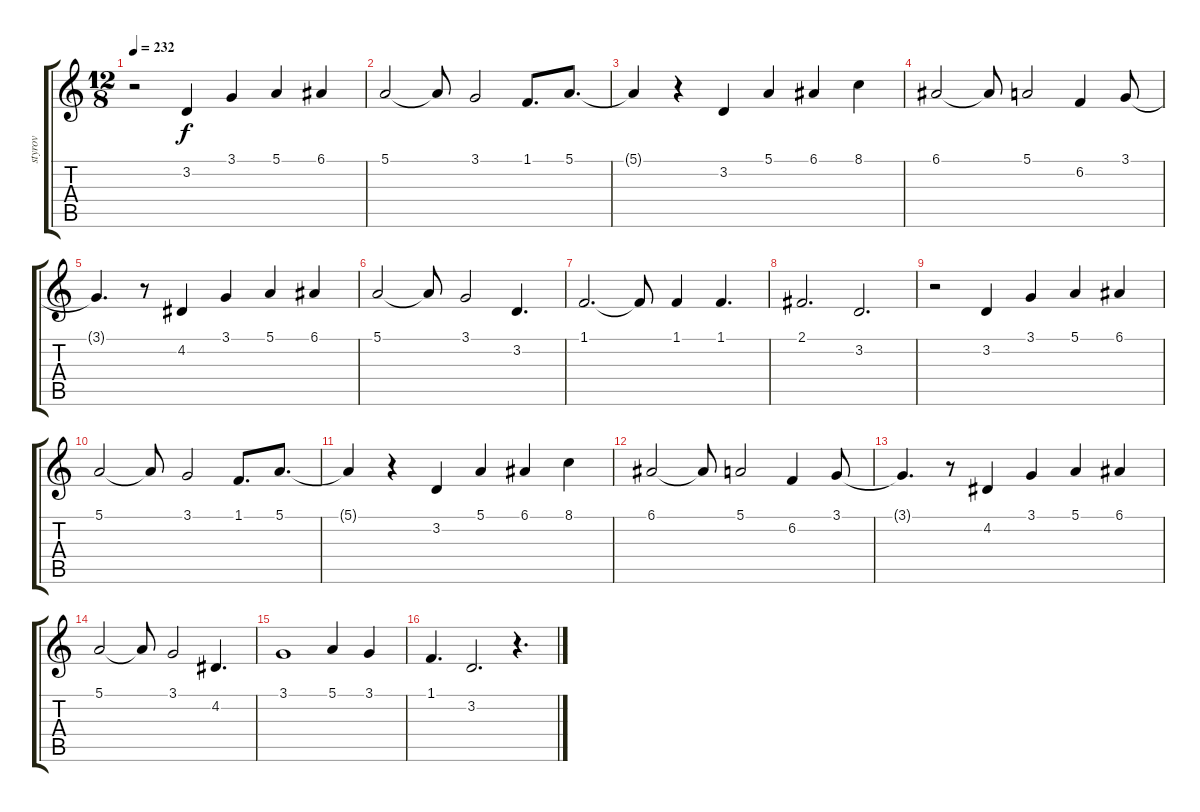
\track ("styrov" "styrov") {instrument lead6voice}
\staff {score tabs}
\tuning (E4 B3 G3 D3 A2 E2) {hide}
\ts (12 8)
\tempo 232
\clef g2
\ks c
r.2{dy f} 3.2.4 3.1.4 5.1.4 6.1.4 |
5.1.2 5.1{t}.8 3.1.2 1.1.8{d} 5.1.8{d} |
5.1{t}.4 r.4 3.2.4 5.1.4 6.1.4 8.1.4 |
6.1.2 6.1{t}.8 5.1.2 6.2.4 3.1.8 |
3.1{t}.4{d} r.8 4.2.4 3.1.4 5.1.4 6.1.4 |
5.1.2 5.1{t}.8 3.1.2 3.2.4{d} |
1.1.2{d} 1.1{t}.8 1.1.4 1.1.4{d} |
2.1.2{d} 3.2.2{d} |
r.2 3.2.4 3.1.4 5.1.4 6.1.4 |
5.1.2 5.1{t}.8 3.1.2 1.1.8{d} 5.1.8{d} |
5.1{t}.4 r.4 3.2.4 5.1.4 6.1.4 8.1.4 |
6.1.2 6.1{t}.8 5.1.2 6.2.4 3.1.8 |
3.1{t}.4{d} r.8 4.2.4 3.1.4 5.1.4 6.1.4 |
5.1.2 5.1{t}.8 3.1.2 4.2.4{d} |
3.1.1 5.1.4 3.1.4 |
1.1.4{d} 3.2.2{d} r.4{d}
